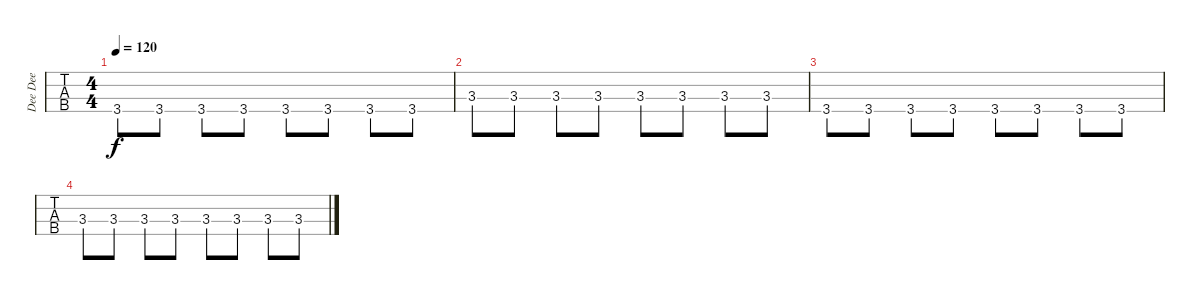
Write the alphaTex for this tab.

\track ("Dee Dee" "Dee Dee") {instrument electricbassfinger}
\staff {tabs}
\tuning (G2 D2 A1 E1) {hide}
\ts (4 4)
\tempo 120
\clef f4
\ks c
3.4.8{dy f} 3.4.8 3.4.8 3.4.8 3.4.8 3.4.8 3.4.8 3.4.8 |
3.3.8 3.3.8 3.3.8 3.3.8 3.3.8 3.3.8 3.3.8 3.3.8 |
3.4.8 3.4.8 3.4.8 3.4.8 3.4.8 3.4.8 3.4.8 3.4.8 |
3.3.8 3.3.8 3.3.8 3.3.8 3.3.8 3.3.8 3.3.8 3.3.8
